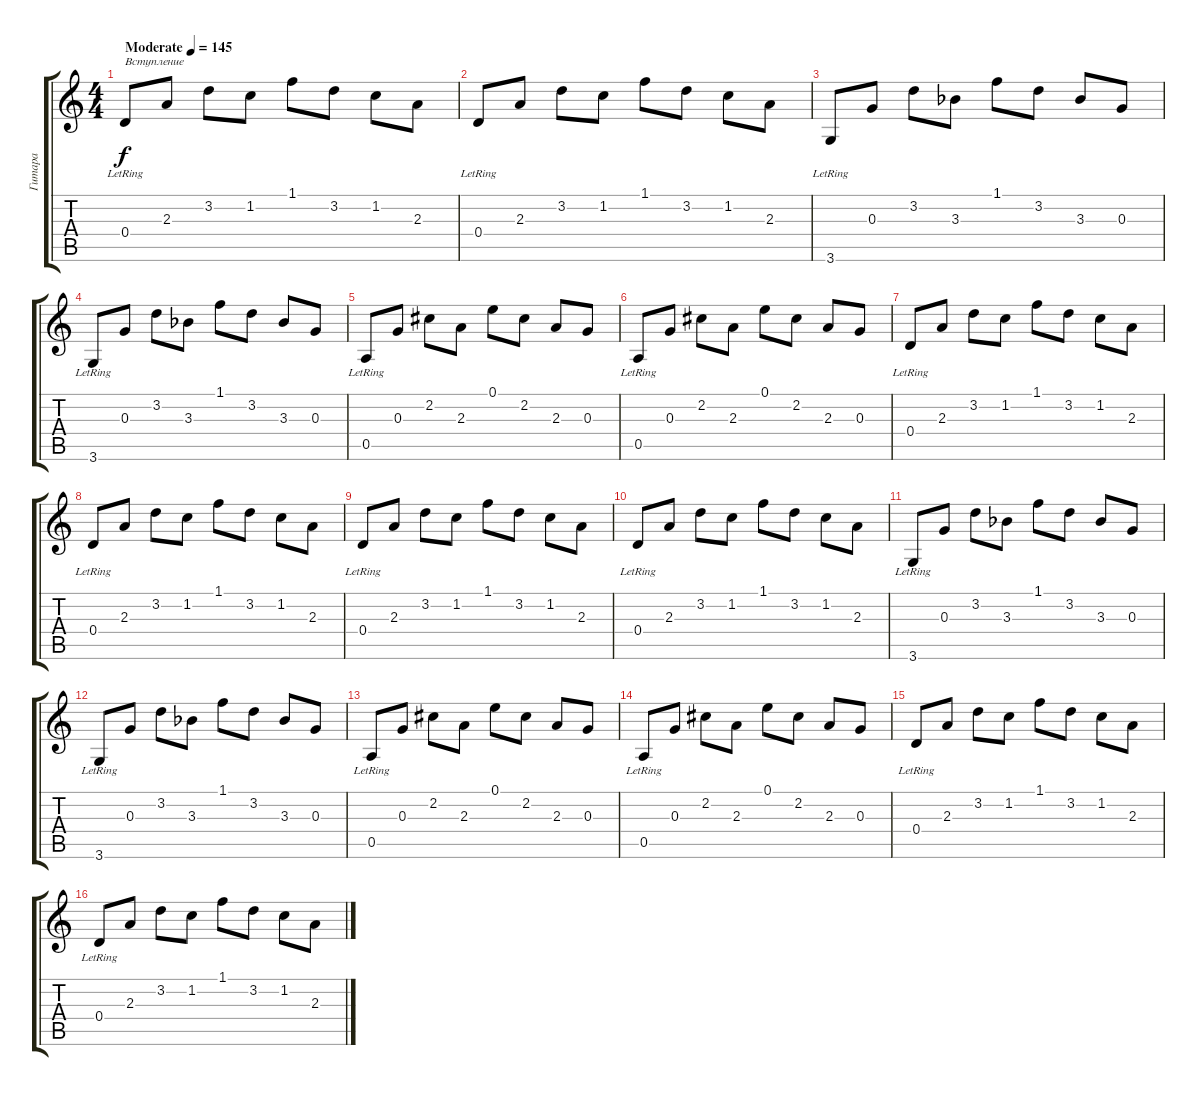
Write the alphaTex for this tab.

\track ("Гитара" "Гитара") {instrument acousticguitarsteel}
\staff {score tabs}
\tuning (E4 B3 G3 D3 A2 E2) {hide}
\ts (4 4)
\tempo (145 "Moderate")
\clef g2
\ks c
0.4{lr}.8{txt "Вступление" dy f instrument acousticguitarsteel} 2.3.8 3.2.8 1.2.8 1.1.8 3.2.8 1.2.8 2.3.8 |
0.4{lr}.8 2.3.8 3.2.8 1.2.8 1.1.8 3.2.8 1.2.8 2.3.8 |
3.6{lr}.8 0.3.8 3.2.8 3.3{acc b}.8 1.1.8 3.2.8 3.3{acc b}.8 0.3.8 |
3.6{lr}.8 0.3.8 3.2.8 3.3{acc b}.8 1.1.8 3.2.8 3.3{acc b}.8 0.3.8 |
0.5{lr}.8 0.3.8 2.2.8 2.3.8 0.1.8 2.2.8 2.3.8 0.3.8 |
0.5{lr}.8 0.3.8 2.2.8 2.3.8 0.1.8 2.2.8 2.3.8 0.3.8 |
0.4{lr}.8 2.3.8 3.2.8 1.2.8 1.1.8 3.2.8 1.2.8 2.3.8 |
0.4{lr}.8 2.3.8 3.2.8 1.2.8 1.1.8 3.2.8 1.2.8 2.3.8 |
0.4{lr}.8 2.3.8 3.2.8 1.2.8 1.1.8 3.2.8 1.2.8 2.3.8 |
0.4{lr}.8 2.3.8 3.2.8 1.2.8 1.1.8 3.2.8 1.2.8 2.3.8 |
3.6{lr}.8 0.3.8 3.2.8 3.3{acc b}.8 1.1.8 3.2.8 3.3{acc b}.8 0.3.8 |
3.6{lr}.8 0.3.8 3.2.8 3.3{acc b}.8 1.1.8 3.2.8 3.3{acc b}.8 0.3.8 |
0.5{lr}.8 0.3.8 2.2.8 2.3.8 0.1.8 2.2.8 2.3.8 0.3.8 |
0.5{lr}.8 0.3.8 2.2.8 2.3.8 0.1.8 2.2.8 2.3.8 0.3.8 |
0.4{lr}.8 2.3.8 3.2.8 1.2.8 1.1.8 3.2.8 1.2.8 2.3.8 |
0.4{lr}.8 2.3.8 3.2.8 1.2.8 1.1.8 3.2.8 1.2.8 2.3.8
